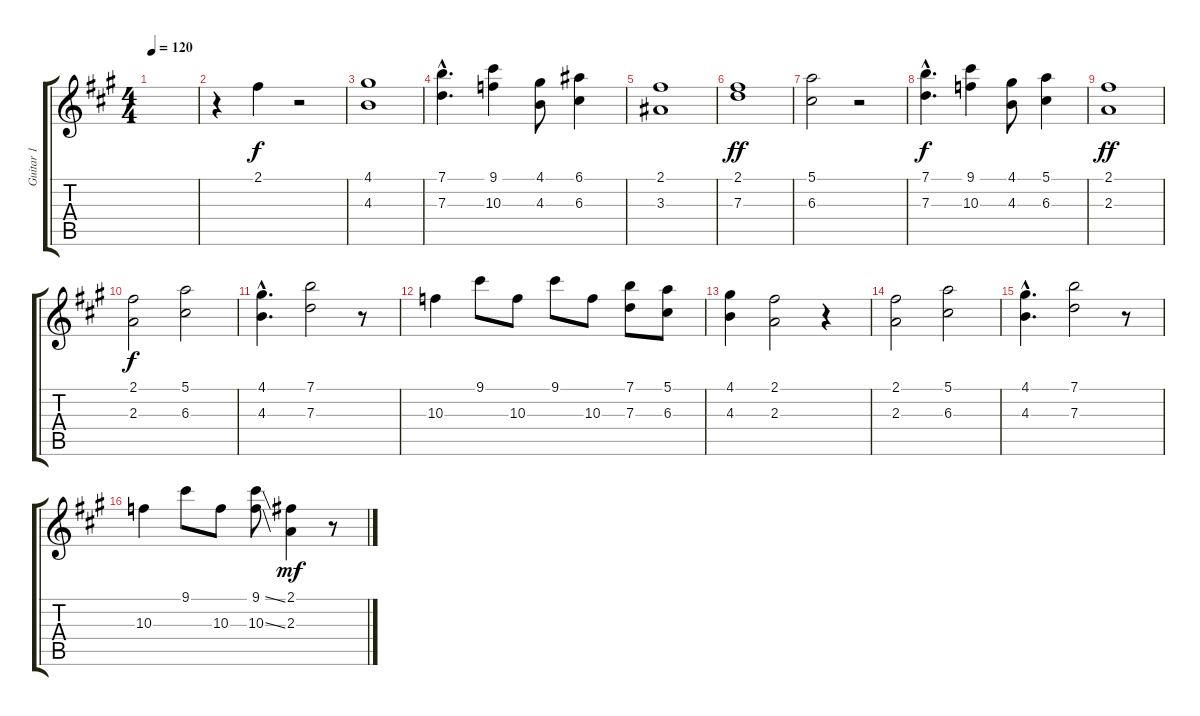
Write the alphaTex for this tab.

\track ("Guitar 1" "Guitar 1") {instrument acousticguitarnylon}
\staff {score tabs}
\tuning (E4 B3 G3 D3 A2 E2) {hide}
\ts (4 4)
\tempo 120
\clef g2
\ks f#minor
|
r.4 2.1.4 r.2 |
(4.1 4.3).1 |
(7.1{hac} 7.3{hac}).4{d} (9.1 10.3).4 (4.1 4.3).8 (6.1 6.3).4 |
(2.1 3.3).1 |
(2.1 7.3).1{dy ff} |
(5.1 6.3).2 r.2 |
(7.1{hac} 7.3{hac}).4{d dy f} (9.1 10.3).4 (4.1 4.3).8 (5.1 6.3).4 |
(2.1 2.3).1{dy ff} |
(2.1 2.3).2{dy f} (5.1 6.3).2 |
(4.1{hac} 4.3{hac}).4{d} (7.1 7.3).2 r.8 |
10.3.4 9.1.8 10.3.8 9.1.8 10.3.8 (7.1 7.3).8 (5.1 6.3).8 |
(4.1 4.3).4 (2.1 2.3).2 r.4 |
(2.1 2.3).2 (5.1 6.3).2 |
(4.1{hac} 4.3{hac}).4{d} (7.1 7.3).2 r.8 |
10.3.4 9.1.8 10.3.8 (9.1{ss} 10.3{ss}).8 (2.1 2.3).4{dy mf} r.8
